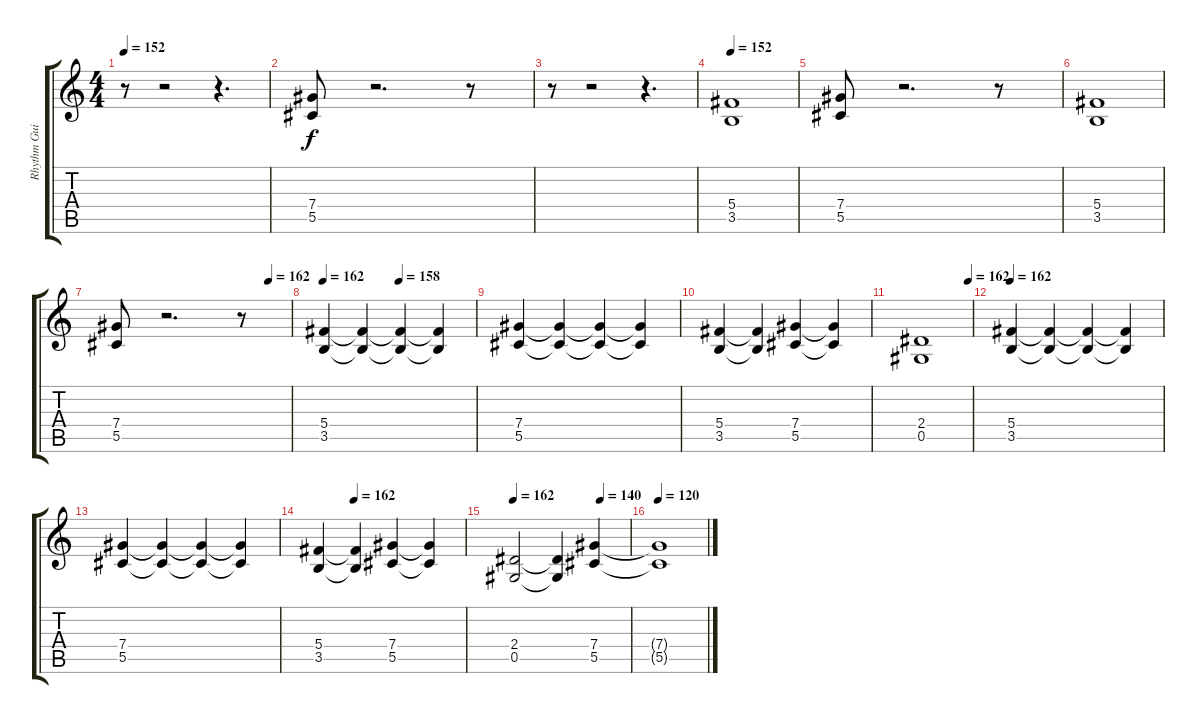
\track ("Rhythm Guitar" "Rhythm Gui") {instrument distortionguitar}
\staff {score tabs}
\tuning (Eb4 Bb3 Gb3 Db3 Ab2 Eb2) {hide}
\ts (4 4)
\tempo 152
\clef g2
\ks c
r.8{dy f} r.2 r.4{d} |
(7.4 5.5).8{volume 16 balance 8} r.2{d} r.8 |
r.8 r.2 r.4{d} |
\tempo 152
(5.4 3.5).1 |
(7.4 5.5).8{volume 16 balance 8} r.2{d} r.8 |
(5.4 3.5).1 |
\tempo (162 0.875)
(7.4 5.5).8{volume 16 balance 8} r.2{d} r.8 |
\tempo 162
\tempo (158 0.5)
(5.4 3.5).4{volume 16} (5.4{t} 3.5{t}).4 (5.4{t} 3.5{t}).4 (5.4{t} 3.5{t}).4 |
(7.4 5.5).4 (7.4{t} 5.5{t}).4 (7.4{t} 5.5{t}).4 (7.4{t} 5.5{t}).4 |
(5.4 3.5).4 (5.4{t} 3.5{t}).4 (7.4 5.5).4 (7.4{t} 5.5{t}).4 |
\tempo (162 0.9375)
(2.4 0.5).1 |
\tempo 162
(5.4 3.5).4{volume 16} (5.4{t} 3.5{t}).4 (5.4{t} 3.5{t}).4 (5.4{t} 3.5{t}).4 |
(7.4 5.5).4 (7.4{t} 5.5{t}).4 (7.4{t} 5.5{t}).4 (7.4{t} 5.5{t}).4 |
\tempo (162 0.25)
(5.4 3.5).4 (5.4{t} 3.5{t}).4 (7.4 5.5).4 (7.4{t} 5.5{t}).4 |
\tempo 162
\tempo (140 0.75)
(2.4 0.5).2 (2.4{t} 0.5{t}).4 (7.4 5.5).4 |
\tempo 120
(7.4{t} 5.5{t}).1
